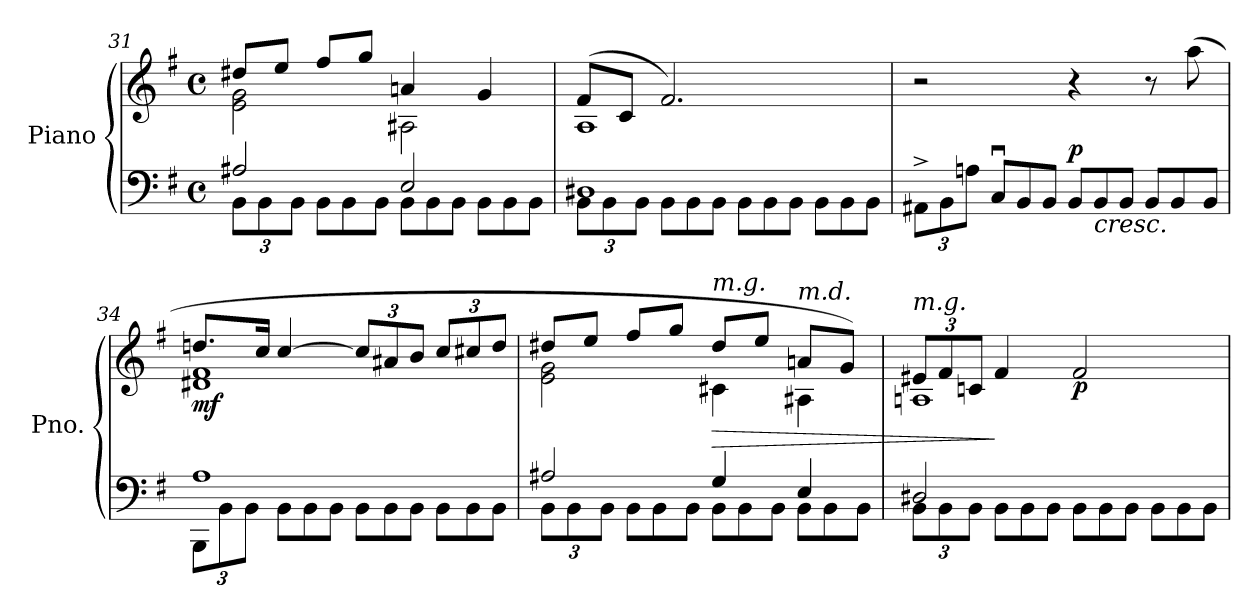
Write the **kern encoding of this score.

**kern	**kern	**dynam
*part1	*part1	*part1
*staff2	*staff1	*staff1/2
*I"Piano	*	*
*I'Pno.	*	*
*clefF4	*clefG2	*
*k[f#]	*k[f#]	*
*M4/4	*M4/4	*
*met(c)	*met(c)	*
=31	=31	=31
*^	*	*
*	*Xbrackettup	*	*
*	*	*^	*
2A#X/	12BB\L	8dd#X/L	2e\ 2g\	.
.	12BB\	.	.	.
.	.	8ee/J	.	.
.	12BB\J	.	.	.
*	*Xtuplet	*	*	*
.	12BB\L	8ff#/L	.	.
.	12BB\	.	.	.
.	.	8gg/J	.	.
.	12BB\J	.	.	.
2E/	12BB\L	4an/	2A#X\	.
.	12BB\	.	.	.
.	12BB\J	.	.	.
.	12BB\L	4g/	.	.
.	12BB\	.	.	.
.	12BB\J	.	.	.
=32	=32	=32	=32	=32
*	*tuplet	*	*	*
1D#X	12BB\L	(8f#/L	1A	.
.	12BB\	.	.	.
.	.	8c/J	.	.
.	12BB\J	.	.	.
*	*Xtuplet	*	*	*
.	12BB\L	2.f#/)	.	.
.	12BB\	.	.	.
.	12BB\J	.	.	.
.	12BB\L	.	.	.
.	12BB\	.	.	.
.	12BB\J	.	.	.
.	12BB\L	.	.	.
.	12BB\	.	.	.
.	12BB\J	.	.	.
*v	*v	*	*	*
*	*v	*v	*
!!LO:PB:g=z
=33	=33	=33
*tuplet	*	*
12AA#X^\L	2r	.
12BB\	.	.
12An\J	.	.
*Xtuplet	*	*
12Cu/L	.	.
12BB/	.	.
12BB/J	.	.
!	!	!LO:DY:a=2
12BB/L	4r	p
!	!	!LO:HP:b=2
12BB/	.	<
12BB/J	.	.
12BB/L	8r	.
12BB/	.	.
.	(8aa\	.
12BB/J	.	.
=34	=34	=34
*^	*	*
*	*tuplet	*	*
*	*	*^	*
!	!	!	!	!LO:DY:b
1A	12BBB\L	8.ddn/L	1d#X 1f#	mf
.	12BB\	.	.	.
.	12BB\J	.	.	.
.	.	16cc/Jk	.	.
*	*Xtuplet	*	*	*
.	12BB\L	[4cc/	.	.
.	12BB\	.	.	.
.	12BB\J	.	.	.
*	*	*Xbrackettup	*	*
.	12BB\L	12cc/L]	.	.
.	12BB\	12a#X/	.	.
.	12BB\J	12b/J	.	.
.	12BB\L	12cc/L	.	.
.	12BB\	12cc#X/	.	.
.	12BB\J	12dd/J	.	.
=35	=35	=35	=35	=35
*	*tuplet	*	*	*
2A#X/	12BB\L	8dd#X/L	2e\ 2g\	.
.	12BB\	.	.	.
.	.	8ee/J	.	.
.	12BB\J	.	.	.
*	*Xtuplet	*	*	*
.	12BB\L	8ff#/L	.	.
.	12BB\	.	.	.
.	.	8gg/J	.	.
.	12BB\J	.	.	.
!	!	!LO:TX:a:i:t=m.g.	!	!
!	!	!	!	!LO:HP:b
4G/	12BB\L	8dd#/L	4c#X\	>
.	12BB\	.	.	.
.	.	8ee/J	.	.
.	12BB\J	.	.	.
!	!	!LO:TX:a:i:t=m.d.	!	!
4E/	12BB\L	8an/L	4A#X\	.
.	12BB\	.	.	.
.	.	8g/J)	.	[
.	12BB\J	.	.	.
!!LO:LB:g=z	!!
=36	=36	=36	=36	=36
*	*tuplet	*	*	*
!	!	!LO:TX:a:i:t=m.g.	!	!
2D#X/	12BB\L	12e#X/L	1An	.
.	12BB\	12f#/	.	.
.	12BB\J	12cn/J	.	.
*	*Xtuplet	*	*	*
.	12BB\L	4f#/	.	]
.	12BB\	.	.	.
.	12BB\J	.	.	.
!	!	!	!	!LO:DY:b
2ryy	12BB\L	2f#/	.	p
.	12BB\	.	.	.
.	12BB\J	.	.	.
.	12BB\L	.	.	.
.	12BB\	.	.	.
.	12BB\J	.	.	.
*v	*v	*	*	*
*	*v	*v	*
=	=	=
*-	*-	*-
